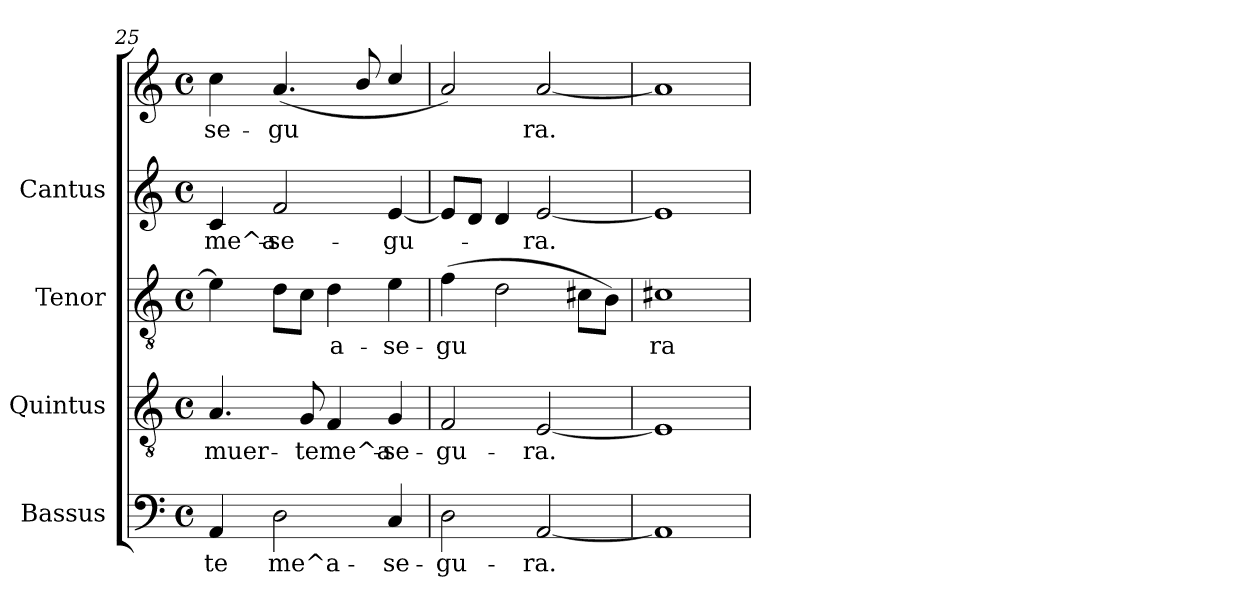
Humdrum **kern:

**kern	**text	**kern	**text	**kern	**text	**kern	**text	**kern	**text
*part4	*part4	*part3	*part3	*part2	*part2	*part1	*part1	*part1	*part1
*staff5	*staff5	*staff4	*staff4	*staff3	*staff3	*staff2	*staff2	*staff1	*staff1
*I"Bassus	*	*I"Quintus	*	*I"Tenor	*	*I"Cantus	*	*	*
*clefF4	*	*clefGv2	*	*clefGv2	*	*clefG2	*	*clefG2	*
*M4/4	*	*M4/4	*	*M4/4	*	*M4/4	*	*M4/4	*
*met(c)	*	*met(c)	*	*met(c)	*	*met(c)	*	*met(c)	*
=25	=25	=25	=25	=25	=25	=25	=25	=25	=25
!	!LO:LY:b:cj	!	!LO:LY:b:cj	!	!LO:LY:b:cj	!	!LO:LY:b:cj	!	!LO:LY:b:cj
4AA/	-te	4.A/	muer-	4e\]	.	4c/	-me^a-	4cc\	se-
!	!LO:LY:b:cj	!	!	!	!LO:LY:b:cj	!	!LO:LY:b:cj	!	!LO:LY:b:cj
2D\	me^a-	.	.	8d\L	.	2f/	-se-	(<4.a/	-gu-
!	!	!	!LO:LY:b:cj	!	!LO:LY:b:cj	!	!	!	!
.	.	8G/	-te	8c\J	.	.	.	.	.
!	!	!	!LO:LY:b:cj	!	!LO:LY:b:cj	!	!	!	!
.	.	4F/	me^a-	4d\	a-	.	.	.	.
!	!	!	!	!	!	!	!	!	!LO:LY:b:cj
.	.	.	.	.	.	.	.	8b/	--
!	!LO:LY:b:cj	!	!LO:LY:b:cj	!	!LO:LY:b:cj	!	!LO:LY:b:cj	!	!LO:LY:b:cj
4C/	-se-	4G/	-se-	4e\	-se-	[<4e/	-gu-	4cc/	--
=26	=26	=26	=26	=26	=26	=26	=26	=26	=26
!	!LO:LY:b:cj	!	!LO:LY:b:cj	!	!LO:LY:b:cj	!	!LO:LY:b:cj	!	!LO:LY:b:cj
2D\	-gu-	2F/	-gu-	(>4f\	-gu-	8e/L]	.	2a/)	-
!	!	!	!	!	!	!	!LO:LY:b:cj	!	!
.	.	.	.	.	.	8d/J	.	.	.
!	!	!	!	!	!LO:LY:b:cj	!	!LO:LY:b:cj	!	!
.	.	.	.	2d\	--	4d/	.	.	.
!	!LO:LY:b:cj	!	!LO:LY:b:cj	!	!	!	!LO:LY:b:cj	!	!LO:LY:b:cj
[<2AA/	-ra.	[<2E/	-ra.	.	.	[<2e/	ra.	[<2a/	ra.
!	!	!	!	!	!LO:LY:b:cj	!	!	!	!
.	.	.	.	8c#X\L	--	.	.	.	.
!	!	!	!	!	!LO:LY:b:cj	!	!	!	!
.	.	.	.	8B\J)	--	.	.	.	.
!!LO:PB:g=z
=27	=27	=27	=27	=27	=27	=27	=27	=27	=27
!	!	!	!	!	!LO:LY:b:cj	!	!	!	!
1AA]	.	1E]	.	1c#X	-ra	1e]	.	1a]	.
=	=	=	=	=	=	=	=	=	=
*-	*-	*-	*-	*-	*-	*-	*-	*-	*-
